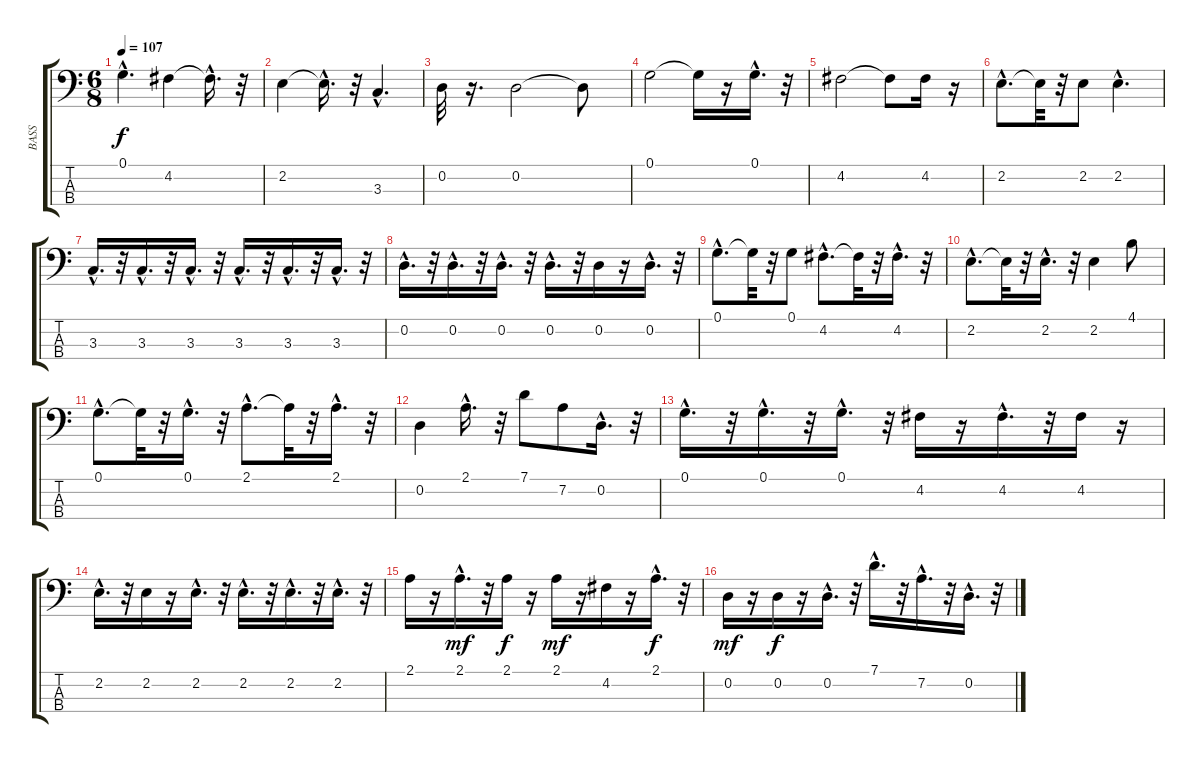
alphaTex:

\track ("BASS" "BASS") {instrument fretlessbass}
\staff {score tabs}
\tuning (G2 D2 A1 E1) {hide}
\ts (6 8)
\tempo 107
\clef f4
\ks c
0.1{hac}.4{d dy f} 4.2.4 4.2{hac t}.16{d} r.32 |
2.2.4 2.2{hac t}.16{d} r.32 3.3{hac}.4{d} |
0.2.32 r.16{d} 0.2.2 0.2{t}.8 |
0.1.2 0.1{t}.16 r.16 0.1{hac}.16{d} r.32 |
4.2.2 4.2{t}.8 4.2.16 r.16 |
2.2{hac}.8{d} 2.2{t}.32 r.32 2.2.8 2.2{hac}.4{d} |
3.3{hac}.16{d} r.32 3.3{hac}.16{d} r.32 3.3{hac}.16{d} r.32 3.3{hac}.16{d} r.32 3.3{hac}.16{d} r.32 3.3{hac}.16{d} r.32 |
0.2{hac}.16{d} r.32 0.2{hac}.16{d} r.32 0.2{hac}.16{d} r.32 0.2{hac}.16{d} r.32 0.2.16 r.16 0.2{hac}.16{d} r.32 |
0.1{hac}.8{d} 0.1{t}.32 r.32 0.1.8 4.2{hac}.8{d} 4.2{t}.32 r.32 4.2{hac}.16{d} r.32 |
2.2{hac}.8{d} 2.2{t}.32 r.32 2.2{hac}.16{d} r.32 2.2.4 4.1.8 |
0.1{hac}.8{d} 0.1{t}.32 r.32 0.1{hac}.16{d} r.32 2.1{hac}.8{d} 2.1{t}.32 r.32 2.1{hac}.16{d} r.32 |
0.2.4 2.1{hac}.16{d} r.32 7.1.8 7.2.8 0.2{hac}.16{d} r.32 |
0.1{hac}.16{d} r.32 0.1{hac}.16{d} r.32 0.1{hac}.16{d} r.32 4.2.16 r.16 4.2{hac}.16{d} r.32 4.2.16 r.16 |
2.2{hac}.16{d} r.32 2.2.16 r.16 2.2{hac}.16{d} r.32 2.2{hac}.16{d} r.32 2.2{hac}.16{d} r.32 2.2{hac}.16{d} r.32 |
2.1.16 r.16 2.1{hac}.16{d dy mf} r.32 2.1.16{dy f} r.16 2.1.16{dy mf} r.16 4.2.16 r.16 2.1{hac}.16{d dy f} r.32 |
0.2.16{dy mf} r.16 0.2.16{dy f} r.16 0.2{hac}.16{d} r.32 7.1{hac}.16{d} r.32 7.2{hac}.16{d} r.32 0.2{hac}.16{d} r.32
